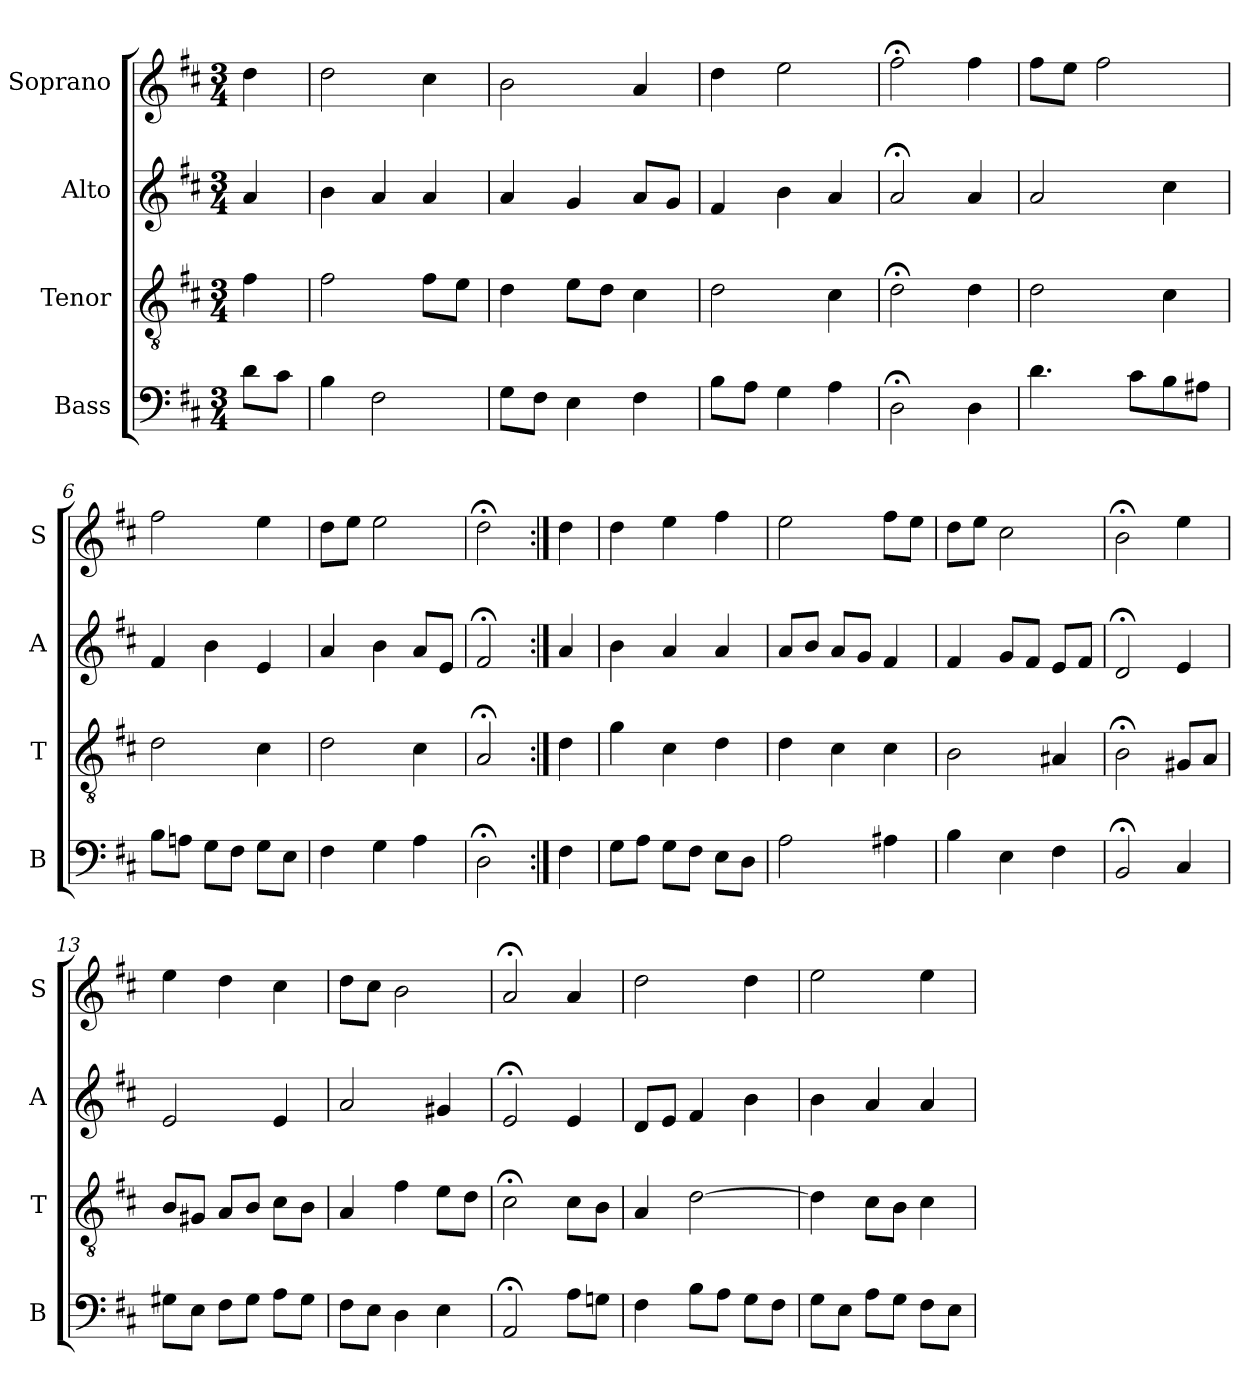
**kern	**kern	**kern	**kern
*part4	*part3	*part2	*part1
*staff4	*staff3	*staff2	*staff1
*I"Bass	*I"Tenor	*I"Alto	*I"Soprano
*I'B	*I'T	*I'A	*I'S
*clefF4	*clefGv2	*clefG2	*clefG2
*k[f#c#]	*k[f#c#]	*k[f#c#]	*k[f#c#]
*D:	*D:	*D:	*D:
*M3/4	*M3/4	*M3/4	*M3/4
*MM100	*MM100	*MM100	*MM100
=	=	=	=
8dL	4f#	4a	4dd
8c#J	.	.	.
=1	=1	=1	=1
4B	2f#	4b	2dd
2F#	.	4a	.
.	8f#L	4a	4cc#
.	8eJ	.	.
=2	=2	=2	=2
8GL	4d	4a	2b
8F#J	.	.	.
4E	8eL	4g	.
.	8dJ	.	.
4F#	4c#	8aL	4a
.	.	8gJ	.
=3	=3	=3	=3
8BL	2d	4f#	4dd
8AJ	.	.	.
4G	.	4b	2ee
4A	4c#	4a	.
=4	=4	=4	=4
2D;<	2d;<	2a;<	2ff#;<
4D	4d	4a	4ff#
=5	=5	=5	=5
4.d	2d	2a	8ff#L
.	.	.	8eeJ
.	.	.	2ff#
8c#L	.	.	.
8B	4c#	4cc#	.
8A#XJ	.	.	.
=6	=6	=6	=6
8BL	2d	4f#	2ff#
8AnJ	.	.	.
8GL	.	4b	.
8F#J	.	.	.
8GL	4c#	4e	4ee
8EJ	.	.	.
=7	=7	=7	=7
4F#	2d	4a	8ddL
.	.	.	8eeJ
4G	.	4b	2ee
4A	4c#	8aL	.
.	.	8eJ	.
=8	=8	=8	=8
2D;<	2A;<	2f#;<	2dd;<
=:|!	=:|!	=:|!	=:|!
4F#	4d	4a	4dd
=9	=9	=9	=9
8GL	4g	4b	4dd
8AJ	.	.	.
8GL	4c#	4a	4ee
8F#J	.	.	.
8EL	4d	4a	4ff#
8DJ	.	.	.
=10	=10	=10	=10
2A	4d	8aL	2ee
.	.	8bJ	.
.	4c#	8aL	.
.	.	8gJ	.
4A#X	4c#	4f#	8ff#L
.	.	.	8eeJ
=11	=11	=11	=11
4B	2Bi	4f#	8ddL
.	.	.	8eeJ
4E	.	8gL	2cc#
.	.	8f#iJ	.
4F#	4A#Xi	8eiL	.
.	.	8f#J	.
=12	=12	=12	=12
2BB;<	2B;<	2d;<	2b;<
4C#	8G#XL	4e	4ee
.	8AJ	.	.
=13	=13	=13	=13
8G#XL	8BL	2e	4ee
8EJ	8G#XJ	.	.
8F#L	8AL	.	4dd
8G#J	8BJ	.	.
8AL	8c#L	4e	4cc#
8G#J	8BJ	.	.
=14	=14	=14	=14
8F#L	4A	2a	8ddL
8EJ	.	.	8cc#J
4D	4f#	.	2b
4E	8eL	4g#X	.
.	8dJ	.	.
=15	=15	=15	=15
2AA;<	2c#;<	2e;<	2a;<
8AL	8c#L	4e	4a
8GnJ	8BJ	.	.
=16	=16	=16	=16
4F#	4A	8dL	2dd
.	.	8eJ	.
8BL	[2d	4f#	.
8AJ	.	.	.
8GL	.	4b	4dd
8F#J	.	.	.
=17	=17	=17	=17
8GL	4d]	4b	2ee
8EJ	.	.	.
8AL	8c#L	4a	.
8GJ	8BJ	.	.
8F#L	4c#	4a	4ee
8EJ	.	.	.
=	=	=	=
*-	*-	*-	*-
